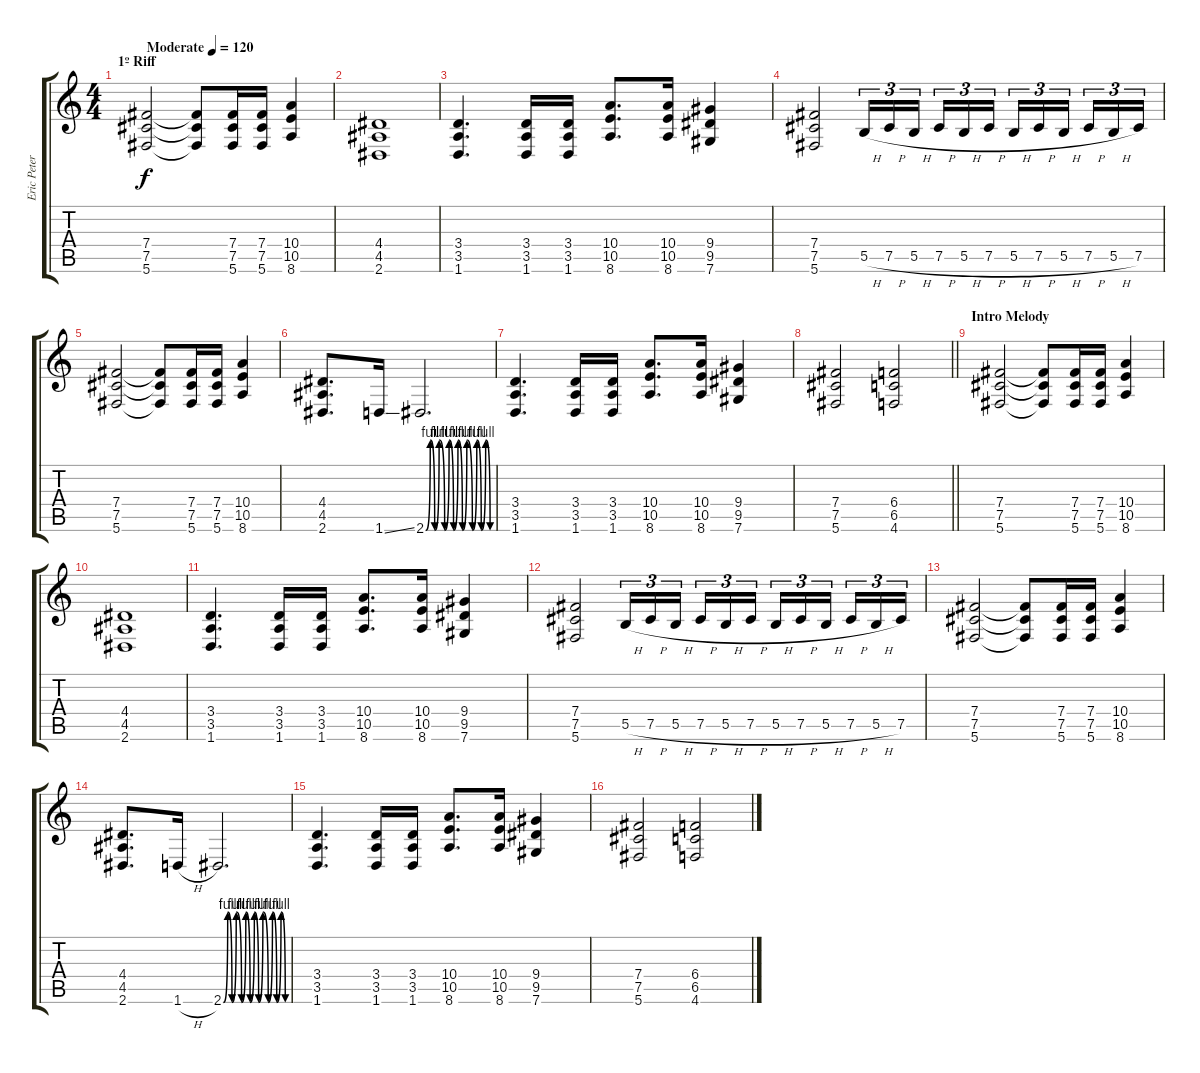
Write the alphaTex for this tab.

\track ("Eric Peterson" "Eric Peter") {instrument distortionguitar}
\staff {score tabs}
\tuning (Db4 Ab3 E3 B2 Gb2 Db2) {hide}
\ts (4 4)
\section ("" "1º Riff")
\tempo (120 "Moderate")
\clef g2
\ks c
(7.4 7.5 5.6).2{dy f instrument distortionguitar} (7.4{t} 7.5{t} 5.6{t}).8 (7.4 7.5 5.6).16 (7.4 7.5 5.6).16 (10.4 10.5 8.6).4 |
(4.4 4.5 2.6).1 |
(3.4 3.5 1.6).4{d} (3.4 3.5 1.6).16 (3.4 3.5 1.6).16 (10.4 10.5 8.6).8{d} (10.4 10.5 8.6).16 (9.4 9.5 7.6).4 |
(7.4 7.5 5.6).2 5.5{h}.16{tu (3 2)} 7.5{h}.16{tu (3 2)} 5.5{h}.16{tu (3 2) beam splitsecondary} 7.5{h}.16{tu (3 2)} 5.5{h}.16{tu (3 2)} 7.5{h}.16{tu (3 2)} 5.5{h}.16{tu (3 2)} 7.5{h}.16{tu (3 2)} 5.5{h}.16{tu (3 2) beam splitsecondary} 7.5{h}.16{tu (3 2)} 5.5{h}.16{tu (3 2)} 7.5.16{tu (3 2)} |
(7.4 7.5 5.6).2 (7.4{t} 7.5{t} 5.6{t}).8 (7.4 7.5 5.6).16 (7.4 7.5 5.6).16 (10.4 10.5 8.6).4 |
(4.4 4.5 2.6).8{d} 1.6{ss}.16 2.6{be (custom 0 0 4 4 8 0 12 4 17 0 21 4 25 0 29 4 33 0 37 4 42 0 46 4 50 0 54 4 58 0 60 0)}.2{d} |
(3.4 3.5 1.6).4{d} (3.4 3.5 1.6).16 (3.4 3.5 1.6).16 (10.4 10.5 8.6).8{d} (10.4 10.5 8.6).16 (9.4 9.5 7.6).4 |
\barLineRight lightlight
(7.4 7.5 5.6).2 (6.4 6.5 4.6).2 |
\section ("" "Intro Melody")
(7.4 7.5 5.6).2 (7.4{t} 7.5{t} 5.6{t}).8 (7.4 7.5 5.6).16 (7.4 7.5 5.6).16 (10.4 10.5 8.6).4 |
(4.4 4.5 2.6).1 |
(3.4 3.5 1.6).4{d} (3.4 3.5 1.6).16 (3.4 3.5 1.6).16 (10.4 10.5 8.6).8{d} (10.4 10.5 8.6).16 (9.4 9.5 7.6).4 |
(7.4 7.5 5.6).2 5.5{h}.16{tu (3 2)} 7.5{h}.16{tu (3 2)} 5.5{h}.16{tu (3 2) beam splitsecondary} 7.5{h}.16{tu (3 2)} 5.5{h}.16{tu (3 2)} 7.5{h}.16{tu (3 2)} 5.5{h}.16{tu (3 2)} 7.5{h}.16{tu (3 2)} 5.5{h}.16{tu (3 2) beam splitsecondary} 7.5{h}.16{tu (3 2)} 5.5{h}.16{tu (3 2)} 7.5.16{tu (3 2)} |
(7.4 7.5 5.6).2 (7.4{t} 7.5{t} 5.6{t}).8 (7.4 7.5 5.6).16 (7.4 7.5 5.6).16 (10.4 10.5 8.6).4 |
(4.4 4.5 2.6).8{d} 1.6{h}.16 2.6{be (custom 0 0 4 4 8 0 12 4 17 0 21 4 25 0 29 4 33 0 37 4 42 0 46 4 50 0 54 4 58 0 60 0)}.2{d} |
(3.4 3.5 1.6).4{d} (3.4 3.5 1.6).16 (3.4 3.5 1.6).16 (10.4 10.5 8.6).8{d} (10.4 10.5 8.6).16 (9.4 9.5 7.6).4 |
(7.4 7.5 5.6).2 (6.4 6.5 4.6).2
